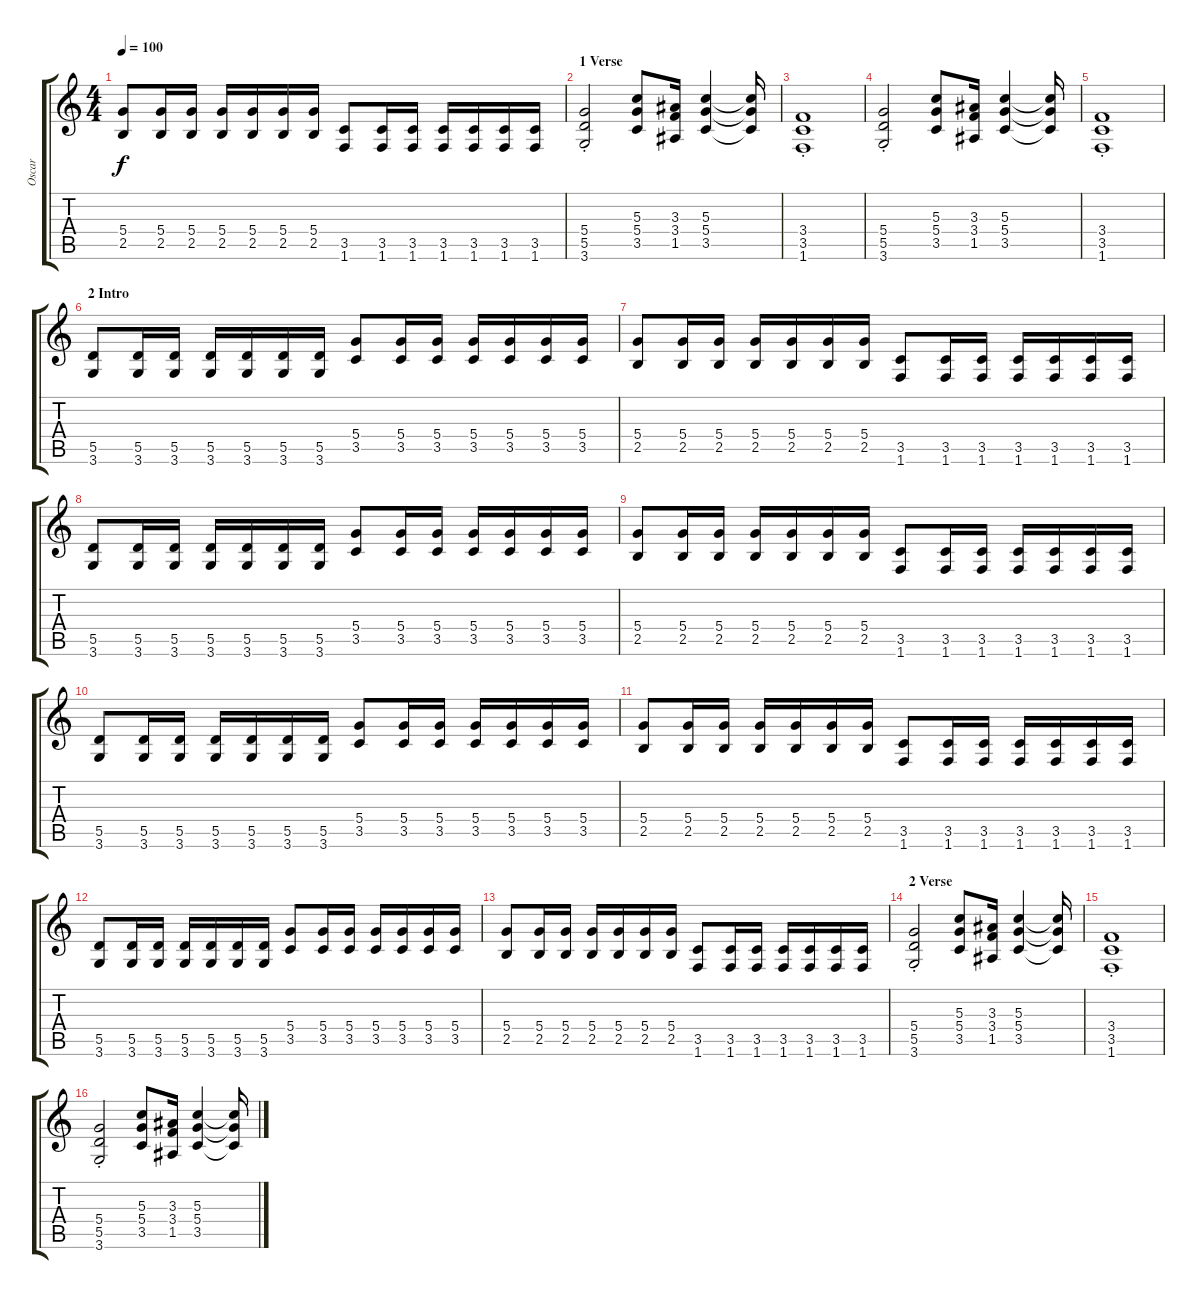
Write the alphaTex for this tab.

\track ("Oscar" "Oscar") {instrument distortionguitar}
\staff {score tabs}
\tuning (E4 B3 G3 D3 A2 E2) {hide}
\ts (4 4)
\tempo 100
\clef g2
\ks c
(5.4 2.5).8{dy f} (5.4 2.5).16 (5.4 2.5).16 (5.4 2.5).16 (5.4 2.5).16 (5.4 2.5).16 (5.4 2.5).16 (3.5 1.6).8 (3.5 1.6).16 (3.5 1.6).16 (3.5 1.6).16 (3.5 1.6).16 (3.5 1.6).16 (3.5 1.6).16 |
\section ("" "1 Verse")
(5.4{st} 5.5{st} 3.6{st}).2 (5.3 5.4 3.5).8 (3.3 3.4 1.5).16 (5.3 5.4 3.5).4 (5.3{t} 5.4{t} 3.5{t}).16 |
(3.4{st} 3.5{st} 1.6{st}).1 |
(5.4{st} 5.5{st} 3.6{st}).2 (5.3 5.4 3.5).8 (3.3 3.4 1.5).16 (5.3 5.4 3.5).4 (5.3{t} 5.4{t} 3.5{t}).16 |
(3.4{st} 3.5{st} 1.6{st}).1 |
\section ("" "2 Intro")
(5.5 3.6).8{balance 11} (5.5 3.6).16 (5.5 3.6).16 (5.5 3.6).16 (5.5 3.6).16 (5.5 3.6).16 (5.5 3.6).16 (5.4 3.5).8 (5.4 3.5).16 (5.4 3.5).16 (5.4 3.5).16 (5.4 3.5).16 (5.4 3.5).16 (5.4 3.5).16 |
(5.4 2.5).8 (5.4 2.5).16 (5.4 2.5).16 (5.4 2.5).16 (5.4 2.5).16 (5.4 2.5).16 (5.4 2.5).16 (3.5 1.6).8 (3.5 1.6).16 (3.5 1.6).16 (3.5 1.6).16 (3.5 1.6).16 (3.5 1.6).16 (3.5 1.6).16 |
(5.5 3.6).8{balance 11} (5.5 3.6).16 (5.5 3.6).16 (5.5 3.6).16 (5.5 3.6).16 (5.5 3.6).16 (5.5 3.6).16 (5.4 3.5).8 (5.4 3.5).16 (5.4 3.5).16 (5.4 3.5).16 (5.4 3.5).16 (5.4 3.5).16 (5.4 3.5).16 |
(5.4 2.5).8 (5.4 2.5).16 (5.4 2.5).16 (5.4 2.5).16 (5.4 2.5).16 (5.4 2.5).16 (5.4 2.5).16 (3.5 1.6).8 (3.5 1.6).16 (3.5 1.6).16 (3.5 1.6).16 (3.5 1.6).16 (3.5 1.6).16 (3.5 1.6).16 |
(5.5 3.6).8{balance 11} (5.5 3.6).16 (5.5 3.6).16 (5.5 3.6).16 (5.5 3.6).16 (5.5 3.6).16 (5.5 3.6).16 (5.4 3.5).8 (5.4 3.5).16 (5.4 3.5).16 (5.4 3.5).16 (5.4 3.5).16 (5.4 3.5).16 (5.4 3.5).16 |
(5.4 2.5).8 (5.4 2.5).16 (5.4 2.5).16 (5.4 2.5).16 (5.4 2.5).16 (5.4 2.5).16 (5.4 2.5).16 (3.5 1.6).8 (3.5 1.6).16 (3.5 1.6).16 (3.5 1.6).16 (3.5 1.6).16 (3.5 1.6).16 (3.5 1.6).16 |
(5.5 3.6).8{balance 11} (5.5 3.6).16 (5.5 3.6).16 (5.5 3.6).16 (5.5 3.6).16 (5.5 3.6).16 (5.5 3.6).16 (5.4 3.5).8 (5.4 3.5).16 (5.4 3.5).16 (5.4 3.5).16 (5.4 3.5).16 (5.4 3.5).16 (5.4 3.5).16 |
(5.4 2.5).8 (5.4 2.5).16 (5.4 2.5).16 (5.4 2.5).16 (5.4 2.5).16 (5.4 2.5).16 (5.4 2.5).16 (3.5 1.6).8 (3.5 1.6).16 (3.5 1.6).16 (3.5 1.6).16 (3.5 1.6).16 (3.5 1.6).16 (3.5 1.6).16 |
\section ("" "2 Verse")
(5.4{st} 5.5{st} 3.6{st}).2 (5.3 5.4 3.5).8 (3.3 3.4 1.5).16 (5.3 5.4 3.5).4 (5.3{t} 5.4{t} 3.5{t}).16 |
(3.4{st} 3.5{st} 1.6{st}).1 |
(5.4{st} 5.5{st} 3.6{st}).2 (5.3 5.4 3.5).8 (3.3 3.4 1.5).16 (5.3 5.4 3.5).4 (5.3{t} 5.4{t} 3.5{t}).16
